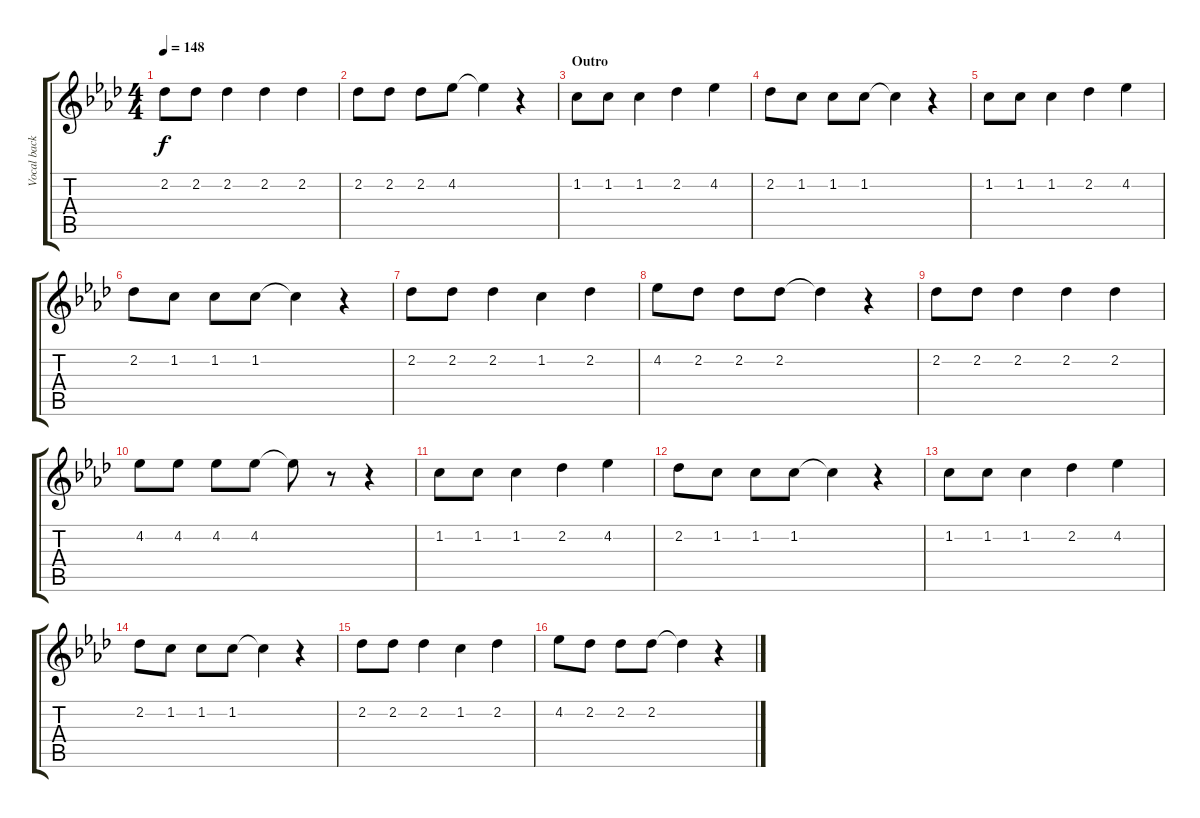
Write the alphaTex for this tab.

\track ("Vocal backup (alt)" "Vocal back") {instrument electricguitarjazz}
\staff {score tabs}
\tuning (E4 B3 G3 D3 A2 E2) {hide}
\ts (4 4)
\tempo 148
\clef g2
\ks ab
2.2.8{dy f} 2.2.8 2.2.4 2.2.4 2.2.4 |
2.2.8 2.2.8 2.2.8 4.2.8 4.2{t}.4 r.4 |
\section ("" "Outro")
1.2.8 1.2.8 1.2.4 2.2.4 4.2.4 |
2.2.8 1.2.8 1.2.8 1.2.8 1.2{t}.4 r.4 |
1.2.8 1.2.8 1.2.4 2.2.4 4.2.4 |
2.2.8 1.2.8 1.2.8 1.2.8 1.2{t}.4 r.4 |
2.2.8 2.2.8 2.2.4 1.2.4 2.2.4 |
4.2.8 2.2.8 2.2.8 2.2.8 2.2{t}.4 r.4 |
2.2.8 2.2.8 2.2.4 2.2.4 2.2.4 |
4.2.8 4.2.8 4.2.8 4.2.8 4.2{t}.8 r.8 r.4 |
1.2.8 1.2.8 1.2.4 2.2.4 4.2.4 |
2.2.8 1.2.8 1.2.8 1.2.8 1.2{t}.4 r.4 |
1.2.8 1.2.8 1.2.4 2.2.4 4.2.4 |
2.2.8 1.2.8 1.2.8 1.2.8 1.2{t}.4 r.4 |
2.2.8 2.2.8 2.2.4 1.2.4 2.2.4 |
4.2.8 2.2.8 2.2.8 2.2.8 2.2{t}.4 r.4
